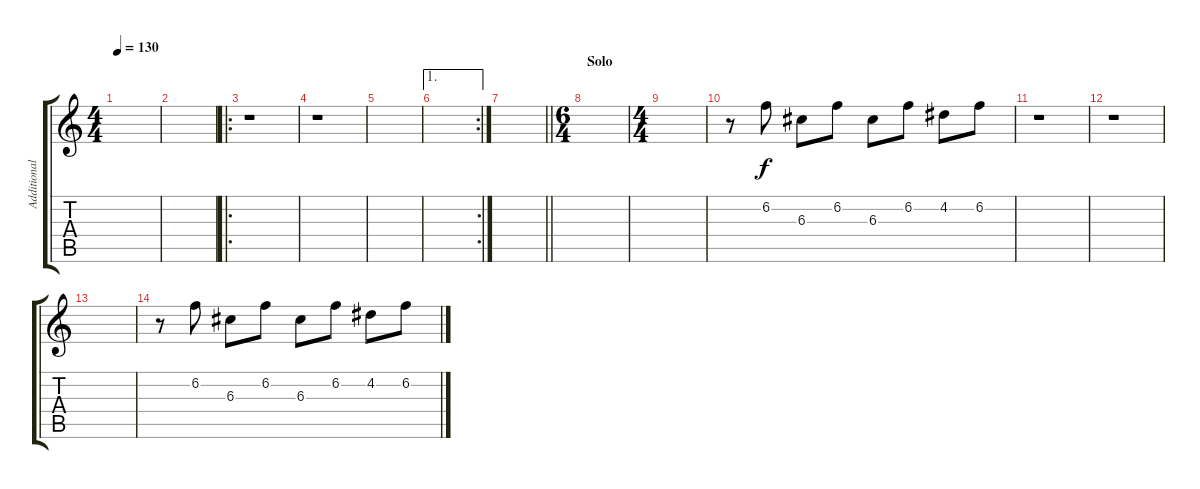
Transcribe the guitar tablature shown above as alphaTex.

\track ("Additional Guitar" "Additional") {instrument acousticguitarsteel}
\staff {score tabs}
\tuning (E4 B3 G3 D3 A2 D2) {hide}
\ts (4 4)
\tempo 130
\clef g2
\ks c
|
|
\ro
r.1 |
r.1 |
|
\ae 1
\rc 2
|
\barLineRight lightlight
|
\ts (6 4)
\section ("" "Solo")
|
\ts (4 4)
|
r.8 6.2.8 6.3.8 6.2.8 6.3.8 6.2.8 4.2.8 6.2.8 |
r.1 |
r.1 |
|
r.8 6.2.8 6.3.8 6.2.8 6.3.8 6.2.8 4.2.8 6.2.8
